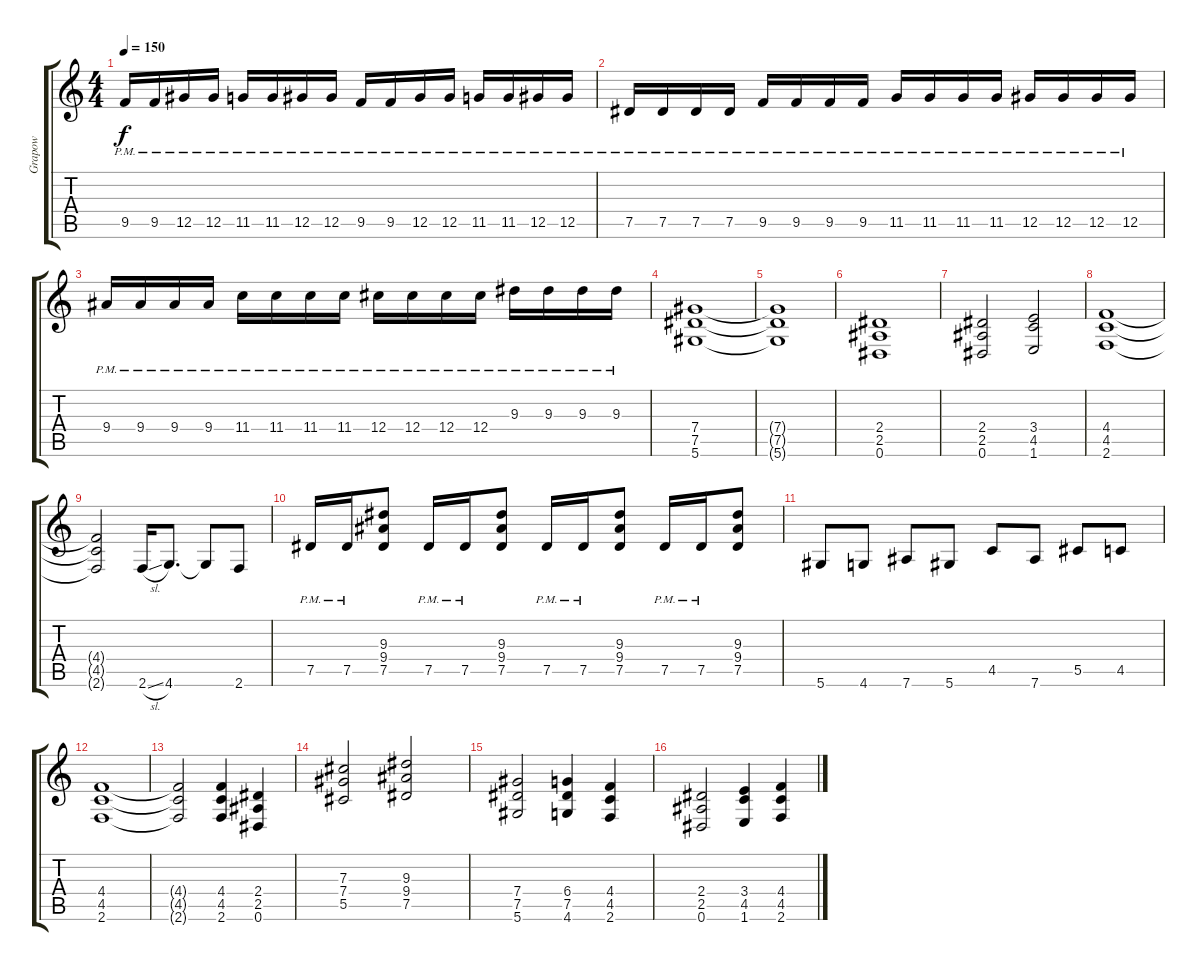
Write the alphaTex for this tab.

\track ("Grapow" "Grapow") {instrument distortionguitar}
\staff {score tabs}
\tuning (Eb4 Bb3 Gb3 Db3 Ab2 Eb2) {hide}
\ts (4 4)
\tempo 150
\clef g2
\ks c
9.5{pm}.16{dy f} 9.5{pm}.16 12.5{pm}.16 12.5{pm}.16 11.5{pm}.16 11.5{pm}.16 12.5{pm}.16 12.5{pm}.16 9.5{pm}.16 9.5{pm}.16 12.5{pm}.16 12.5{pm}.16 11.5{pm}.16 11.5{pm}.16 12.5{pm}.16 12.5{pm}.16 |
7.5{pm}.16 7.5{pm}.16 7.5{pm}.16 7.5{pm}.16 9.5{pm}.16 9.5{pm}.16 9.5{pm}.16 9.5{pm}.16 11.5{pm}.16 11.5{pm}.16 11.5{pm}.16 11.5{pm}.16 12.5{pm}.16 12.5{pm}.16 12.5{pm}.16 12.5{pm}.16 |
9.4{pm}.16 9.4{pm}.16 9.4{pm}.16 9.4{pm}.16 11.4{pm}.16 11.4{pm}.16 11.4{pm}.16 11.4{pm}.16 12.4{pm}.16 12.4{pm}.16 12.4{pm}.16 12.4{pm}.16 9.3{pm}.16 9.3{pm}.16 9.3{pm}.16 9.3{pm}.16 |
(7.4 7.5 5.6).1 |
(7.4{t} 7.5{t} 5.6{t}).1 |
(2.4 2.5 0.6).1 |
(2.4 2.5 0.6).2 (3.4 4.5 1.6).2 |
(4.4 4.5 2.6).1 |
(4.4{t} 4.5{t} 2.6{t}).2 2.6{sl}.16 4.6.8{d} 4.6{t}.8 2.6.8 |
7.5{pm}.16 7.5{pm}.16 (9.3 9.4 7.5).8 7.5{pm}.16 7.5{pm}.16 (9.3 9.4 7.5).8 7.5{pm}.16 7.5{pm}.16 (9.3 9.4 7.5).8 7.5{pm}.16 7.5{pm}.16 (9.3 9.4 7.5).8 |
5.6.8 4.6.8 7.6.8 5.6.8 4.5.8 7.6.8 5.5.8 4.5.8 |
(4.4 4.5 2.6).1 |
(4.4{t} 4.5{t} 2.6{t}).2 (4.4 4.5 2.6).4 (2.4 2.5 0.6).4 |
(7.3 7.4 5.5).2 (9.3 9.4 7.5).2 |
(7.4 7.5 5.6).2 (6.4 7.5 4.6).4 (4.4 4.5 2.6).4 |
(2.4 2.5 0.6).2 (3.4 4.5 1.6).4 (4.4 4.5 2.6).4
